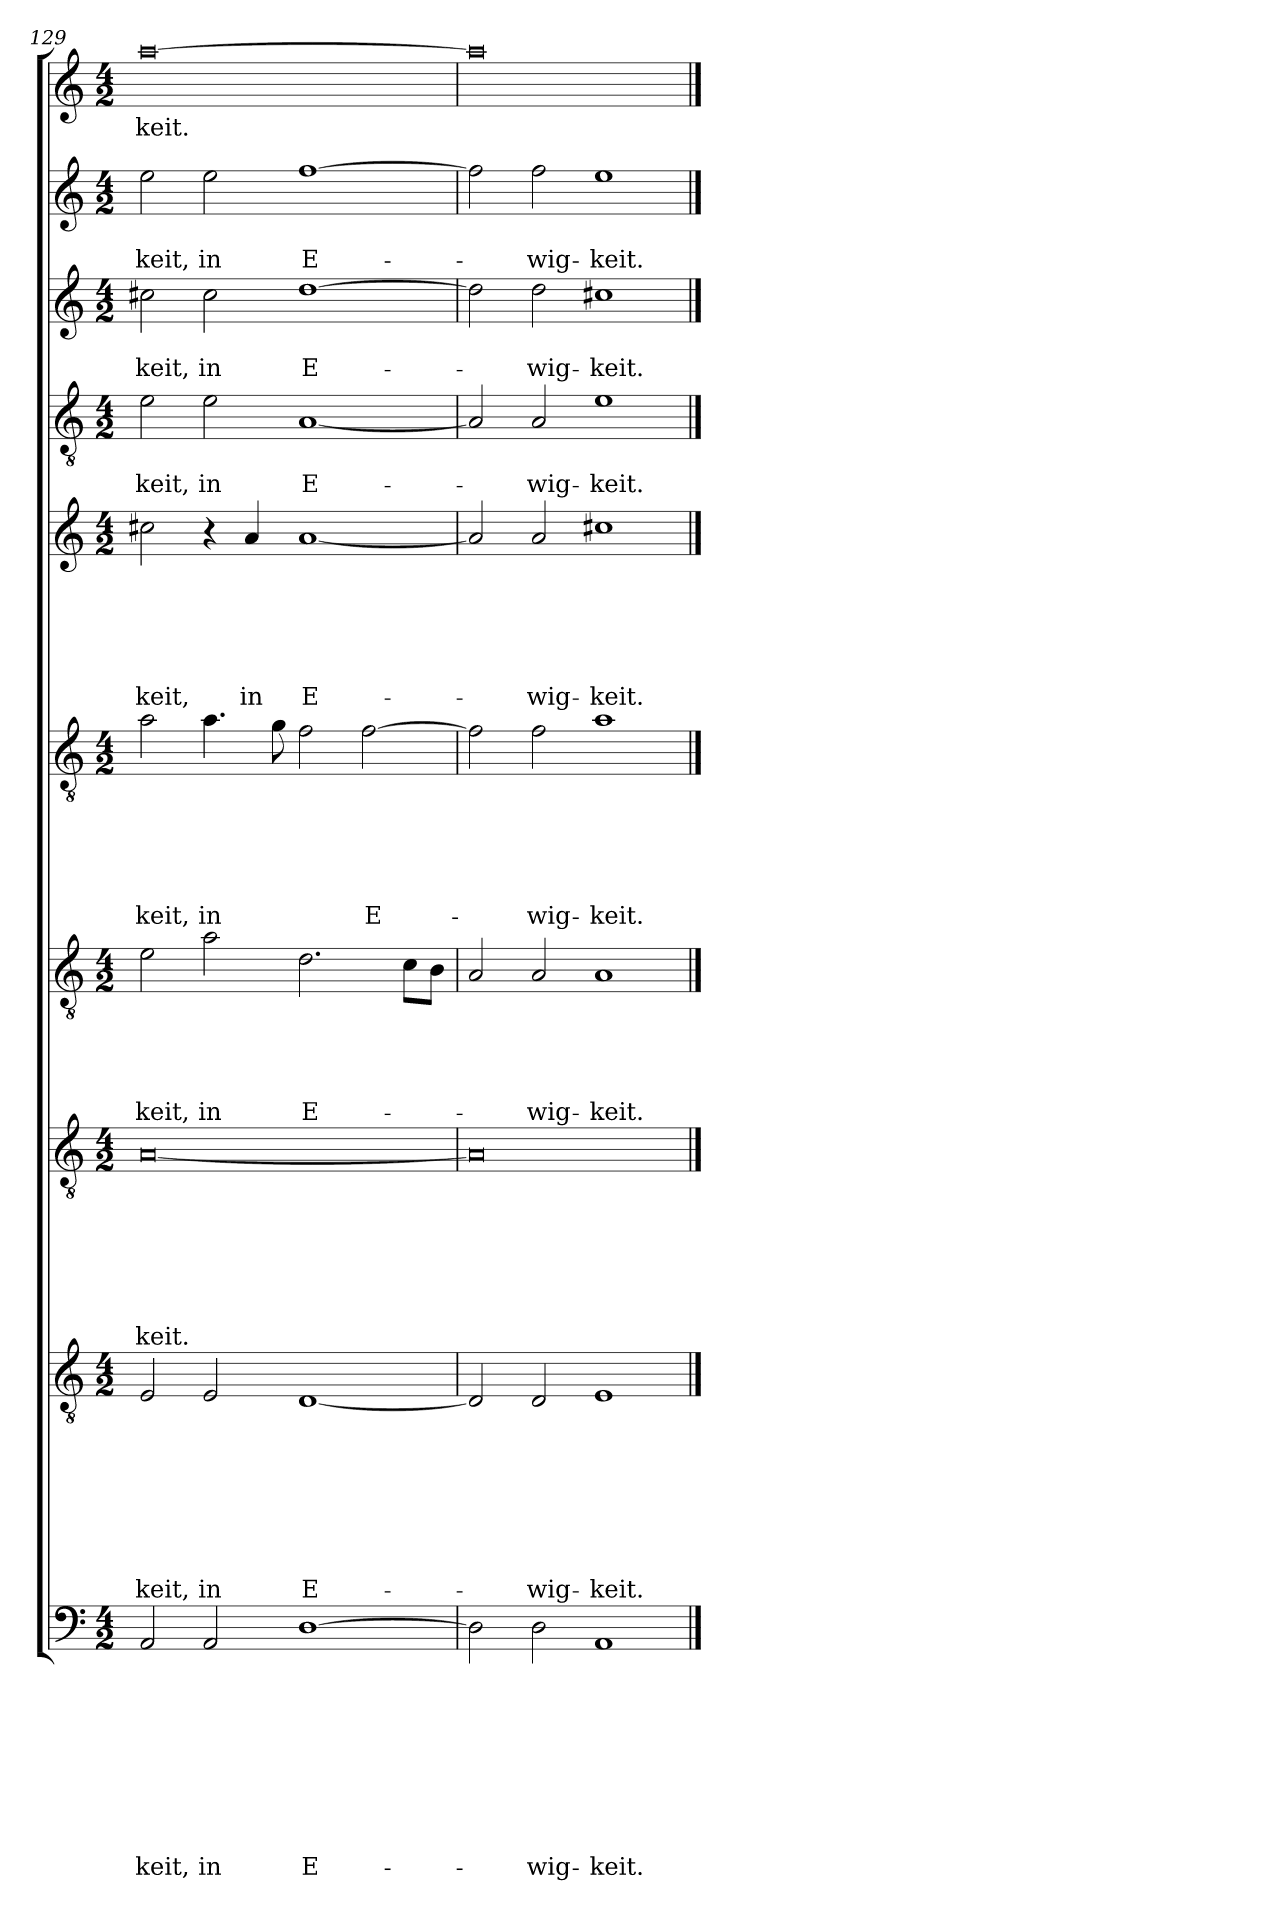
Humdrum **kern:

**kern	**text	**text	**text	**text	**text	**text	**text	**text	**text	**kern	**text	**text	**text	**text	**text	**text	**text	**text	**kern	**text	**text	**text	**text	**text	**text	**text	**kern	**text	**text	**text	**text	**text	**kern	**text	**text	**text	**text	**text	**text	**kern	**text	**text	**text	**text	**text	**text	**kern	**text	**text	**kern	**text	**text	**kern	**text	**text	**kern	**text
*part10	*part10	*part10	*part10	*part10	*part10	*part10	*part10	*part10	*part10	*part9	*part9	*part9	*part9	*part9	*part9	*part9	*part9	*part9	*part8	*part8	*part8	*part8	*part8	*part8	*part8	*part8	*part7	*part7	*part7	*part7	*part7	*part7	*part6	*part6	*part6	*part6	*part6	*part6	*part6	*part5	*part5	*part5	*part5	*part5	*part5	*part5	*part4	*part4	*part4	*part3	*part3	*part3	*part2	*part2	*part2	*part1	*part1
*staff10	*staff10	*staff10	*staff10	*staff10	*staff10	*staff10	*staff10	*staff10	*staff10	*staff9	*staff9	*staff9	*staff9	*staff9	*staff9	*staff9	*staff9	*staff9	*staff8	*staff8	*staff8	*staff8	*staff8	*staff8	*staff8	*staff8	*staff7	*staff7	*staff7	*staff7	*staff7	*staff7	*staff6	*staff6	*staff6	*staff6	*staff6	*staff6	*staff6	*staff5	*staff5	*staff5	*staff5	*staff5	*staff5	*staff5	*staff4	*staff4	*staff4	*staff3	*staff3	*staff3	*staff2	*staff2	*staff2	*staff1	*staff1
*clefF4	*	*	*	*	*	*	*	*	*	*clefGv2	*	*	*	*	*	*	*	*	*clefGv2	*	*	*	*	*	*	*	*clefGv2	*	*	*	*	*	*clefGv2	*	*	*	*	*	*	*clefG2	*	*	*	*	*	*	*clefGv2	*	*	*clefG2	*	*	*clefG2	*	*	*clefG2	*
*k[]	*	*	*	*	*	*	*	*	*	*k[]	*	*	*	*	*	*	*	*	*k[]	*	*	*	*	*	*	*	*k[]	*	*	*	*	*	*k[]	*	*	*	*	*	*	*k[]	*	*	*	*	*	*	*k[]	*	*	*k[]	*	*	*k[]	*	*	*k[]	*
*C:	*	*	*	*	*	*	*	*	*	*C:	*	*	*	*	*	*	*	*	*C:	*	*	*	*	*	*	*	*C:	*	*	*	*	*	*C:	*	*	*	*	*	*	*C:	*	*	*	*	*	*	*C:	*	*	*C:	*	*	*C:	*	*	*C:	*
*M4/2	*	*	*	*	*	*	*	*	*	*M4/2	*	*	*	*	*	*	*	*	*M4/2	*	*	*	*	*	*	*	*M4/2	*	*	*	*	*	*M4/2	*	*	*	*	*	*	*M4/2	*	*	*	*	*	*	*M4/2	*	*	*M4/2	*	*	*M4/2	*	*	*M4/2	*
=129	=129	=129	=129	=129	=129	=129	=129	=129	=129	=129	=129	=129	=129	=129	=129	=129	=129	=129	=129	=129	=129	=129	=129	=129	=129	=129	=129	=129	=129	=129	=129	=129	=129	=129	=129	=129	=129	=129	=129	=129	=129	=129	=129	=129	=129	=129	=129	=129	=129	=129	=129	=129	=129	=129	=129	=129	=129
!	!	!	!	!	!	!	!	!	!LO:LY:b	!	!	!	!	!	!	!	!	!LO:LY:b	!	!	!	!	!	!	!	!LO:LY:b	!	!	!	!	!	!LO:LY:b	!	!	!	!	!	!	!LO:LY:b	!	!	!	!	!	!	!LO:LY:b	!	!	!LO:LY:b	!	!	!LO:LY:b	!	!	!LO:LY:b	!	!LO:LY:b
2AA/	.	.	.	.	.	.	.	.	-keit,	2E/	.	.	.	.	.	.	.	-keit,	[0A	.	.	.	.	.	.	-keit.	2e\	.	.	.	.	-keit,	2a\	.	.	.	.	.	-keit,	2cc#X\	.	.	.	.	.	-keit,	2e\	.	-keit,	2cc#X\	.	-keit,	2ee\	.	-keit,	[0aa	-keit.
!	!	!	!	!	!	!	!	!	!LO:LY:b	!	!	!	!	!	!	!	!	!LO:LY:b	!	!	!	!	!	!	!	!	!	!	!	!	!	!LO:LY:b	!	!	!	!	!	!	!LO:LY:b	!	!	!	!	!	!	!	!	!	!LO:LY:b	!	!	!LO:LY:b	!	!	!LO:LY:b	!	!
2AA/	.	.	.	.	.	.	.	.	in	2E/	.	.	.	.	.	.	.	in	.	.	.	.	.	.	.	.	2a\	.	.	.	.	in	4.a\	.	.	.	.	.	in	4r	.	.	.	.	.	.	2e\	.	in	2cc#\	.	in	2ee\	.	in	.	.
!	!	!	!	!	!	!	!	!	!	!	!	!	!	!	!	!	!	!	!	!	!	!	!	!	!	!	!	!	!	!	!	!	!	!	!	!	!	!	!	!	!	!	!	!	!	!LO:LY:b	!	!	!	!	!	!	!	!	!	!	!
.	.	.	.	.	.	.	.	.	.	.	.	.	.	.	.	.	.	.	.	.	.	.	.	.	.	.	.	.	.	.	.	.	.	.	.	.	.	.	.	4a/	.	.	.	.	.	in	.	.	.	.	.	.	.	.	.	.	.
.	.	.	.	.	.	.	.	.	.	.	.	.	.	.	.	.	.	.	.	.	.	.	.	.	.	.	.	.	.	.	.	.	8g\	.	.	.	.	.	.	.	.	.	.	.	.	.	.	.	.	.	.	.	.	.	.	.	.
!	!	!	!	!	!	!	!	!	!LO:LY:b	!	!	!	!	!	!	!	!	!LO:LY:b	!	!	!	!	!	!	!	!	!	!	!	!	!	!LO:LY:b	!	!	!	!	!	!	!	!	!	!	!	!	!	!LO:LY:b	!	!	!LO:LY:b	!	!	!LO:LY:b	!	!	!LO:LY:b	!	!
[1D	.	.	.	.	.	.	.	.	E-	[1D	.	.	.	.	.	.	.	E-	.	.	.	.	.	.	.	.	2.d\	.	.	.	.	E-	2f\	.	.	.	.	.	.	[1a	.	.	.	.	.	E-	[1A	.	E-	[1dd	.	E-	[1ff	.	E-	.	.
!	!	!	!	!	!	!	!	!	!	!	!	!	!	!	!	!	!	!	!	!	!	!	!	!	!	!	!	!	!	!	!	!	!	!	!	!	!	!	!LO:LY:b	!	!	!	!	!	!	!	!	!	!	!	!	!	!	!	!	!	!
.	.	.	.	.	.	.	.	.	.	.	.	.	.	.	.	.	.	.	.	.	.	.	.	.	.	.	.	.	.	.	.	.	[2f\	.	.	.	.	.	E-	.	.	.	.	.	.	.	.	.	.	.	.	.	.	.	.	.	.
.	.	.	.	.	.	.	.	.	.	.	.	.	.	.	.	.	.	.	.	.	.	.	.	.	.	.	8c\L	.	.	.	.	.	.	.	.	.	.	.	.	.	.	.	.	.	.	.	.	.	.	.	.	.	.	.	.	.	.
.	.	.	.	.	.	.	.	.	.	.	.	.	.	.	.	.	.	.	.	.	.	.	.	.	.	.	8B\J	.	.	.	.	.	.	.	.	.	.	.	.	.	.	.	.	.	.	.	.	.	.	.	.	.	.	.	.	.	.
=130	=130	=130	=130	=130	=130	=130	=130	=130	=130	=130	=130	=130	=130	=130	=130	=130	=130	=130	=130	=130	=130	=130	=130	=130	=130	=130	=130	=130	=130	=130	=130	=130	=130	=130	=130	=130	=130	=130	=130	=130	=130	=130	=130	=130	=130	=130	=130	=130	=130	=130	=130	=130	=130	=130	=130	=130	=130
2D\]	.	.	.	.	.	.	.	.	.	2D/]	.	.	.	.	.	.	.	.	0A]	.	.	.	.	.	.	.	2A/	.	.	.	.	.	2f\]	.	.	.	.	.	.	2a/]	.	.	.	.	.	.	2A/]	.	.	2dd\]	.	.	2ff\]	.	.	0aa]	.
!	!	!	!	!	!	!	!	!	!LO:LY:b	!	!	!	!	!	!	!	!	!LO:LY:b	!	!	!	!	!	!	!	!	!	!	!	!	!	!LO:LY:b	!	!	!	!	!	!	!LO:LY:b	!	!	!	!	!	!	!LO:LY:b	!	!	!LO:LY:b	!	!	!LO:LY:b	!	!	!LO:LY:b	!	!
2D\	.	.	.	.	.	.	.	.	-wig-	2D/	.	.	.	.	.	.	.	-wig-	.	.	.	.	.	.	.	.	2A/	.	.	.	.	-wig-	2f\	.	.	.	.	.	-wig-	2a/	.	.	.	.	.	-wig-	2A/	.	-wig-	2dd\	.	-wig-	2ff\	.	-wig-	.	.
!	!	!	!	!	!	!	!	!	!LO:LY:b	!	!	!	!	!	!	!	!	!LO:LY:b	!	!	!	!	!	!	!	!	!	!	!	!	!	!LO:LY:b	!	!	!	!	!	!	!LO:LY:b	!	!	!	!	!	!	!LO:LY:b	!	!	!LO:LY:b	!	!	!LO:LY:b	!	!	!LO:LY:b	!	!
1AA	.	.	.	.	.	.	.	.	-keit.	1E	.	.	.	.	.	.	.	-keit.	.	.	.	.	.	.	.	.	1A	.	.	.	.	-keit.	1a	.	.	.	.	.	-keit.	1cc#X	.	.	.	.	.	-keit.	1e	.	-keit.	1cc#X	.	-keit.	1ee	.	-keit.	.	.
==	==	==	==	==	==	==	==	==	==	==	==	==	==	==	==	==	==	==	==	==	==	==	==	==	==	==	==	==	==	==	==	==	==	==	==	==	==	==	==	==	==	==	==	==	==	==	==	==	==	==	==	==	==	==	==	==	==
*-	*-	*-	*-	*-	*-	*-	*-	*-	*-	*-	*-	*-	*-	*-	*-	*-	*-	*-	*-	*-	*-	*-	*-	*-	*-	*-	*-	*-	*-	*-	*-	*-	*-	*-	*-	*-	*-	*-	*-	*-	*-	*-	*-	*-	*-	*-	*-	*-	*-	*-	*-	*-	*-	*-	*-	*-	*-
